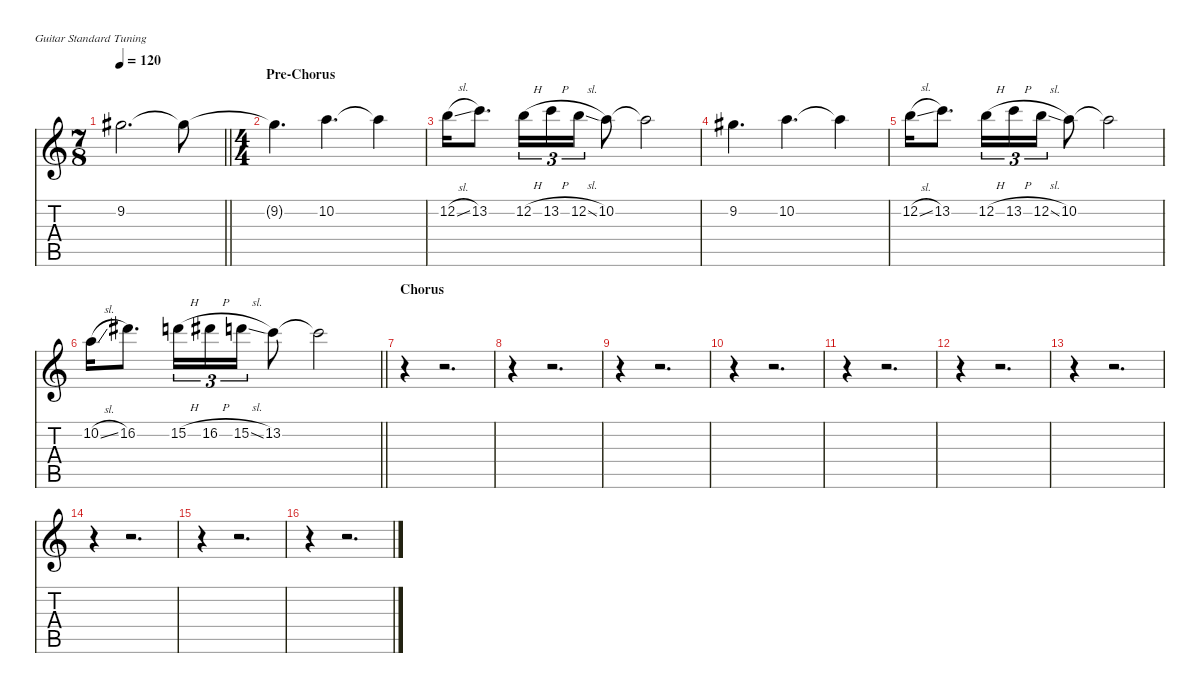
\defaultSystemsLayout 4
\hideDynamics
\bracketExtendMode nobrackets
\singleTrackTrackNamePolicy hidden
\multiTrackTrackNamePolicy hidden
\firstSystemTrackNameMode fullname
\firstSystemTrackNameOrientation horizontal
\otherSystemsTrackNameOrientation horizontal
\track ("Mikael Akerfeldt - Electric Guitar 2" "dist.guit.") {instrument distortionguitar}
\staff {score tabs}
\tuning (E4 B3 G3 D3 A2 E2)
\ts (7 8)
\beaming (8 2 2 2 2)
\tempo 120
\clef g2
\barLineRight lightlight
\ks c
9.2{acc #}.2{d dy f beam Down} 9.2{t acc #}.8{beam Down} |
\ts (4 4)
\beaming (8 2 2 2 2)
\section ("" "Pre-Chorus")
9.2{t acc #}.4{d beam Down} 10.2.4{d beam Down} 10.2{t}.4{beam Down} |
12.2{sl}.16{beam Down} 13.2.8{d beam Down} 12.2{h}.16{tu (3 2) beam Down} 13.2{h}.16{tu (3 2) beam Down} 12.2{sl}.16{tu (3 2) beam Down} 10.2.8{beam Down} 10.2{t}.2{beam Down} |
9.2{acc #}.4{d beam Down} 10.2.4{d beam Down} 10.2{t}.4{beam Down} |
12.2{sl}.16{beam Down} 13.2.8{d beam Down} 12.2{h}.16{tu (3 2) beam Down} 13.2{h}.16{tu (3 2) beam Down} 12.2{sl}.16{tu (3 2) beam Down} 10.2.8{beam Down} 10.2{t}.2{beam Down} |
\barLineRight lightlight
10.2{sl}.16{beam Down} 16.2{acc #}.8{d beam Down} 15.2{h}.16{tu (3 2) beam Down} 16.2{h acc #}.16{tu (3 2) beam Down} 15.2{sl}.16{tu (3 2) beam Down} 13.2.8{beam Down} 13.2{t}.2{beam Down} |
\section ("" "Chorus")
r.4{beam Down} r.2{d beam Down} |
r.4{beam Down} r.2{d beam Down} |
r.4{beam Down} r.2{d beam Down} |
r.4{beam Down} r.2{d beam Down} |
r.4{beam Down} r.2{d beam Down} |
r.4{beam Down} r.2{d beam Down} |
r.4{beam Down} r.2{d beam Down} |
r.4{beam Down} r.2{d beam Down} |
r.4{beam Down} r.2{d beam Down} |
r.4{beam Down} r.2{d beam Down}
